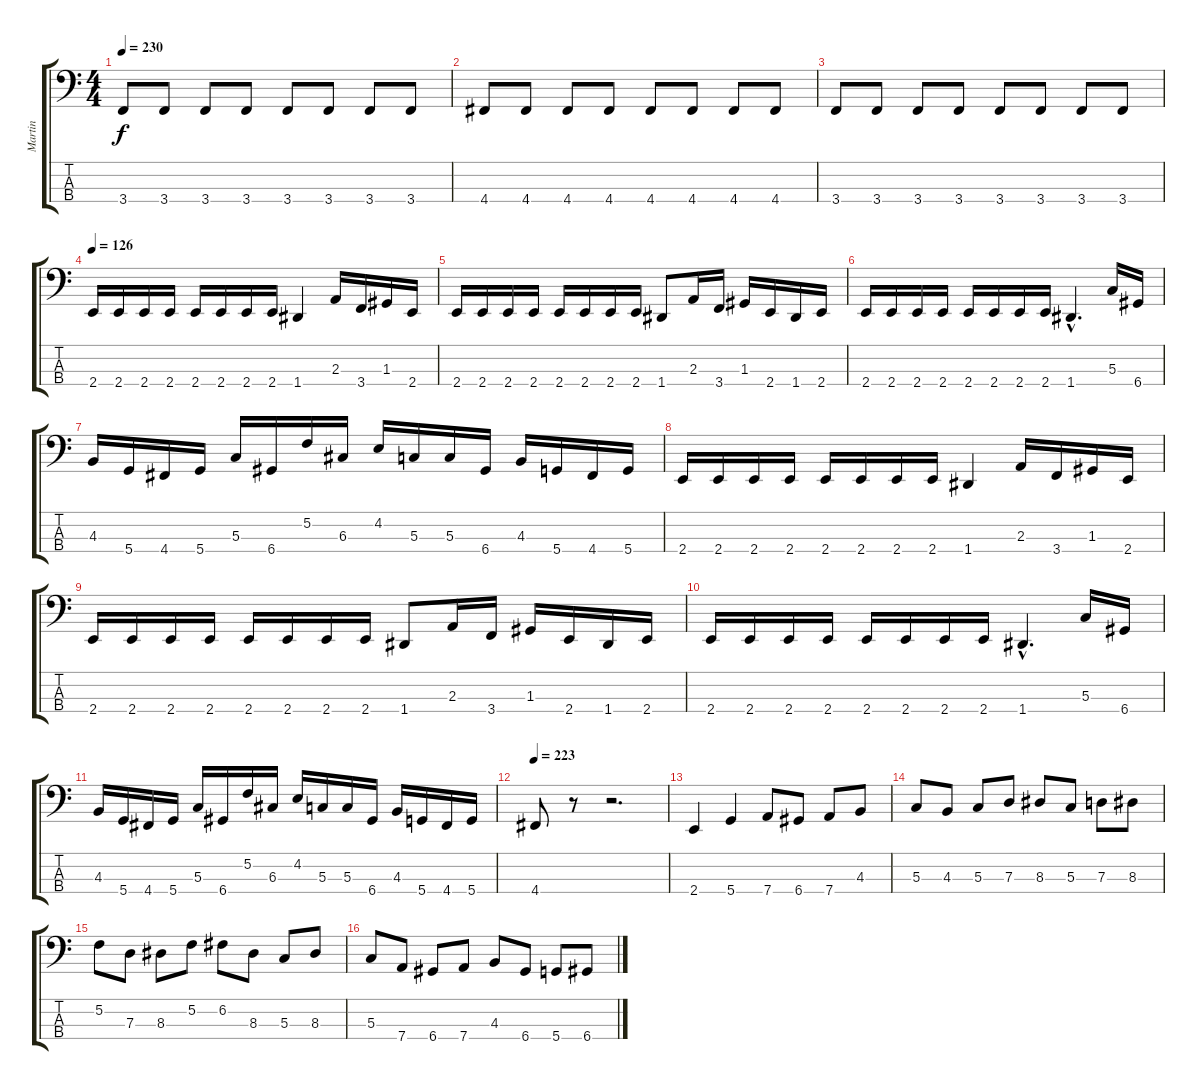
\track ("Martin" "Martin") {instrument electricbassfinger}
\staff {score tabs}
\tuning (F2 C2 G1 D1) {hide}
\ts (4 4)
\tempo 230
\clef f4
\ks c
3.4.8{dy f} 3.4.8 3.4.8 3.4.8 3.4.8 3.4.8 3.4.8 3.4.8 |
4.4.8 4.4.8 4.4.8 4.4.8 4.4.8 4.4.8 4.4.8 4.4.8 |
3.4.8 3.4.8 3.4.8 3.4.8 3.4.8 3.4.8 3.4.8 3.4.8 |
\tempo 126
2.4.16 2.4.16 2.4.16 2.4.16 2.4.16 2.4.16 2.4.16 2.4.16 1.4.4 2.3.16 3.4.16 1.3.16 2.4.16 |
2.4.16 2.4.16 2.4.16 2.4.16 2.4.16 2.4.16 2.4.16 2.4.16 1.4.8 2.3.16 3.4.16 1.3.16 2.4.16 1.4.16 2.4.16 |
2.4.16 2.4.16 2.4.16 2.4.16 2.4.16 2.4.16 2.4.16 2.4.16 1.4{hac}.4{d} 5.3.16 6.4.16 |
4.3.16 5.4.16 4.4.16 5.4.16 5.3.16 6.4.16 5.2.16 6.3.16 4.2.16 5.3.16 5.3.16 6.4.16 4.3.16 5.4.16 4.4.16 5.4.16 |
2.4.16 2.4.16 2.4.16 2.4.16 2.4.16 2.4.16 2.4.16 2.4.16 1.4.4 2.3.16 3.4.16 1.3.16 2.4.16 |
2.4.16 2.4.16 2.4.16 2.4.16 2.4.16 2.4.16 2.4.16 2.4.16 1.4.8 2.3.16 3.4.16 1.3.16 2.4.16 1.4.16 2.4.16 |
2.4.16 2.4.16 2.4.16 2.4.16 2.4.16 2.4.16 2.4.16 2.4.16 1.4{hac}.4{d} 5.3.16 6.4.16 |
4.3.16 5.4.16 4.4.16 5.4.16 5.3.16 6.4.16 5.2.16 6.3.16 4.2.16 5.3.16 5.3.16 6.4.16 4.3.16 5.4.16 4.4.16 5.4.16 |
\tempo 223
4.4.8 r.8 r.2{d} |
2.4.4 5.4.4 7.4.8 6.4.8 7.4.8 4.3.8 |
5.3.8 4.3.8 5.3.8 7.3.8 8.3.8 5.3.8 7.3.8 8.3.8 |
5.2.8 7.3.8 8.3.8 5.2.8 6.2.8 8.3.8 5.3.8 8.3.8 |
5.3.8 7.4.8 6.4.8 7.4.8 4.3.8 6.4.8 5.4.8 6.4.8
